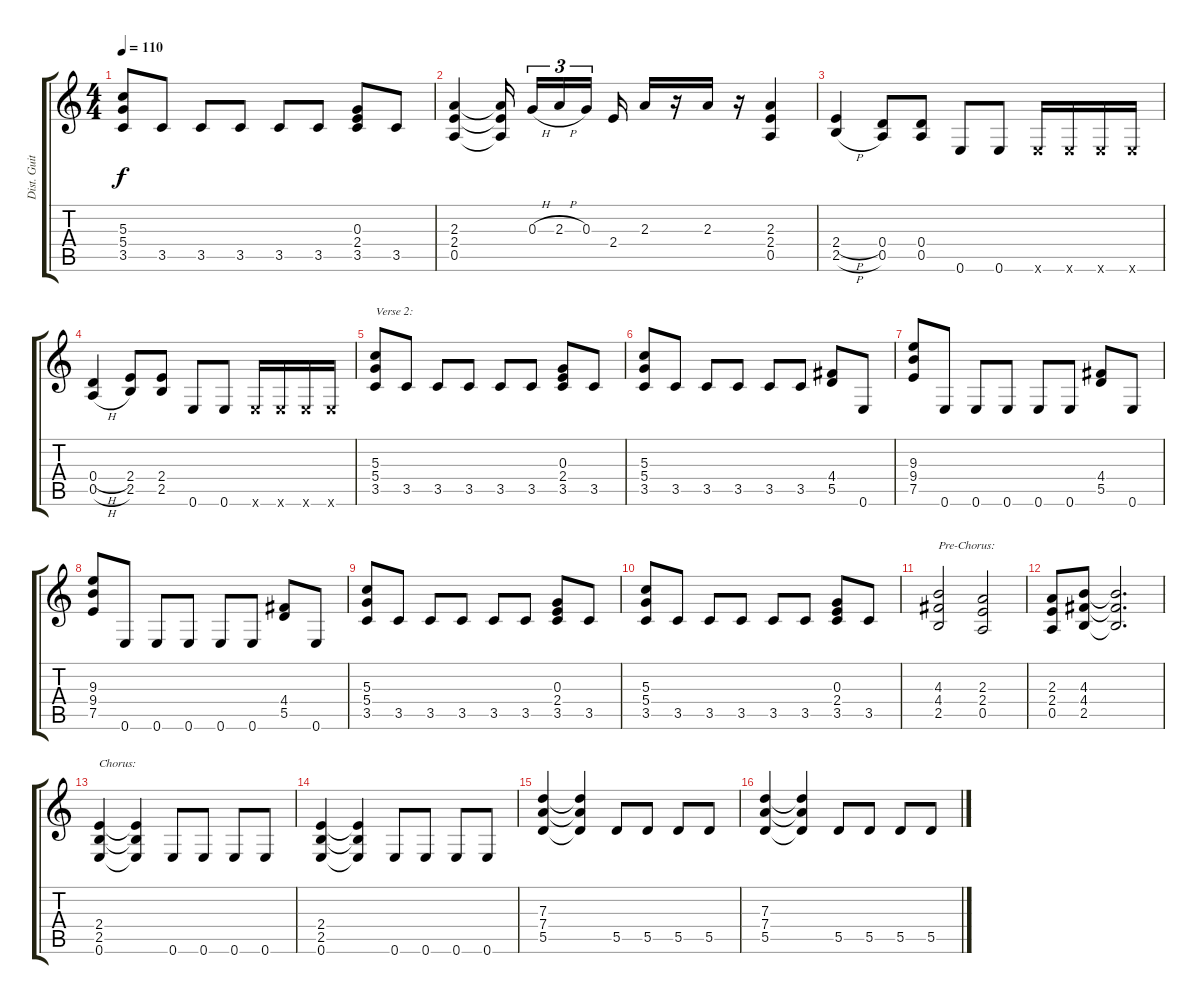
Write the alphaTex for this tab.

\track ("Dist. Guitar 2" "Dist. Guit") {instrument overdrivenguitar}
\staff {score tabs}
\tuning (E4 B3 G3 D3 A2 E2) {hide}
\ts (4 4)
\tempo 110
\clef g2
\ks c
(5.3 5.4 3.5).8{dy f} 3.5.8 3.5.8 3.5.8 3.5.8 3.5.8 (0.3 2.4 3.5).8 3.5.8 |
(2.3 2.4 0.5).4 (2.3{t} 2.4{t} 0.5{t}).16 0.3{h}.16{tu (3 2)} 2.3{h}.16{tu (3 2)} 0.3.16{tu (3 2)} 2.4.16 2.3.16 r.16 2.3.16 r.16 (2.3 2.4 0.5).4 |
(2.4{h} 2.5{h}).4 (0.4 0.5).8 (0.4 0.5).8 0.6.8 0.6.8 0.6{x}.16 0.6{x}.16 0.6{x}.16 0.6{x}.16 |
(0.4{h} 0.5{h}).4 (2.4 2.5).8 (2.4 2.5).8 0.6.8 0.6.8 0.6{x}.16 0.6{x}.16 0.6{x}.16 0.6{x}.16 |
(5.3 5.4 3.5).8{txt "Verse 2:"} 3.5.8 3.5.8 3.5.8 3.5.8 3.5.8 (0.3 2.4 3.5).8 3.5.8 |
(5.3 5.4 3.5).8 3.5.8 3.5.8 3.5.8 3.5.8 3.5.8 (4.4 5.5).8 0.6.8 |
(9.3 9.4 7.5).8 0.6.8 0.6.8 0.6.8 0.6.8 0.6.8 (4.4 5.5).8 0.6.8 |
(9.3 9.4 7.5).8 0.6.8 0.6.8 0.6.8 0.6.8 0.6.8 (4.4 5.5).8 0.6.8 |
(5.3 5.4 3.5).8 3.5.8 3.5.8 3.5.8 3.5.8 3.5.8 (0.3 2.4 3.5).8 3.5.8 |
(5.3 5.4 3.5).8 3.5.8 3.5.8 3.5.8 3.5.8 3.5.8 (0.3 2.4 3.5).8 3.5.8 |
(4.3 4.4 2.5).2{txt "Pre-Chorus:"} (2.3 2.4 0.5).2 |
(2.3 2.4 0.5).8 (4.3 4.4 2.5).8 (4.3{t} 4.4{t} 2.5{t}).2{d} |
(2.4 2.5 0.6).4{txt "Chorus:"} (2.4{t} 2.5{t} 0.6{t}).4 0.6.8 0.6.8 0.6.8 0.6.8 |
(2.4 2.5 0.6).4 (2.4{t} 2.5{t} 0.6{t}).4 0.6.8 0.6.8 0.6.8 0.6.8 |
(7.3 7.4 5.5).4 (7.3{t} 7.4{t} 5.5{t}).4 5.5.8 5.5.8 5.5.8 5.5.8 |
(7.3 7.4 5.5).4 (7.3{t} 7.4{t} 5.5{t}).4 5.5.8 5.5.8 5.5.8 5.5.8
